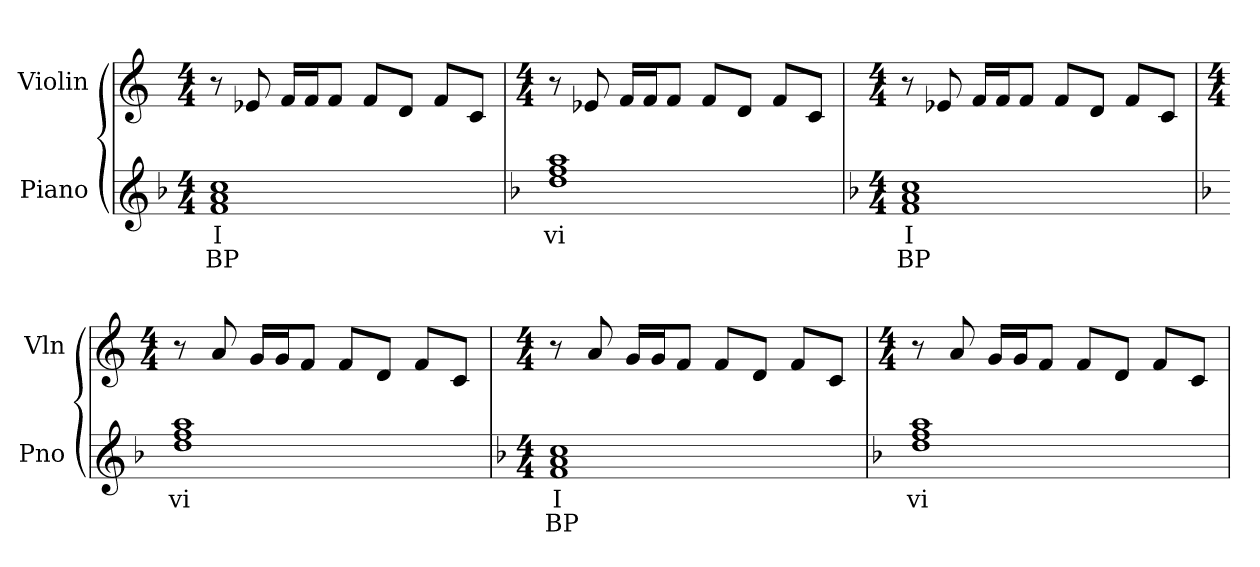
**kern	**text	**text	**kern
*part2	*part2	*part2	*part1
*staff2	*staff2	*staff2	*staff1
*I"Piano	*	*	*I"Violin
*I'Pno	*	*	*I'Vln
*k[b-]	*	*	*
*F:	*	*	*
*M4/4	*	*	*M4/4
=	=	=	=
1f 1a 1cc	I	BP	8r
.	.	.	8e-X
.	.	.	16fLL
.	.	.	16fJ
.	.	.	8fJ
.	.	.	8fL
.	.	.	8dJ
.	.	.	8fL
.	.	.	8cJ
=	=	=	=
*k[b-]	*	*	*
*F:	*	*	*
*	*	*	*M4/4
1dd 1ff 1aa	vi	.	8r
.	.	.	8e-X
.	.	.	16fLL
.	.	.	16fJ
.	.	.	8fJ
.	.	.	8fL
.	.	.	8dJ
.	.	.	8fL
.	.	.	8cJ
=	=	=	=
*k[b-]	*	*	*
*F:	*	*	*
*M4/4	*	*	*M4/4
1f 1a 1cc	I	BP	8r
.	.	.	8e-X
.	.	.	16fLL
.	.	.	16fJ
.	.	.	8fJ
.	.	.	8fL
.	.	.	8dJ
.	.	.	8fL
.	.	.	8cJ
=	=	=	=
*k[b-]	*	*	*
*F:	*	*	*
*	*	*	*M4/4
1dd 1ff 1aa	vi	.	8r
.	.	.	8a
.	.	.	16gLL
.	.	.	16gJ
.	.	.	8fJ
.	.	.	8fL
.	.	.	8dJ
.	.	.	8fL
.	.	.	8cJ
=	=	=	=
*k[b-]	*	*	*
*F:	*	*	*
*M4/4	*	*	*M4/4
1f 1a 1cc	I	BP	8r
.	.	.	8a
.	.	.	16gLL
.	.	.	16gJ
.	.	.	8fJ
.	.	.	8fL
.	.	.	8dJ
.	.	.	8fL
.	.	.	8cJ
=	=	=	=
*k[b-]	*	*	*
*F:	*	*	*
*	*	*	*M4/4
1dd 1ff 1aa	vi	.	8r
.	.	.	8a
.	.	.	16gLL
.	.	.	16gJ
.	.	.	8fJ
.	.	.	8fL
.	.	.	8dJ
.	.	.	8fL
.	.	.	8cJ
=	=	=	=
*-	*-	*-	*-
